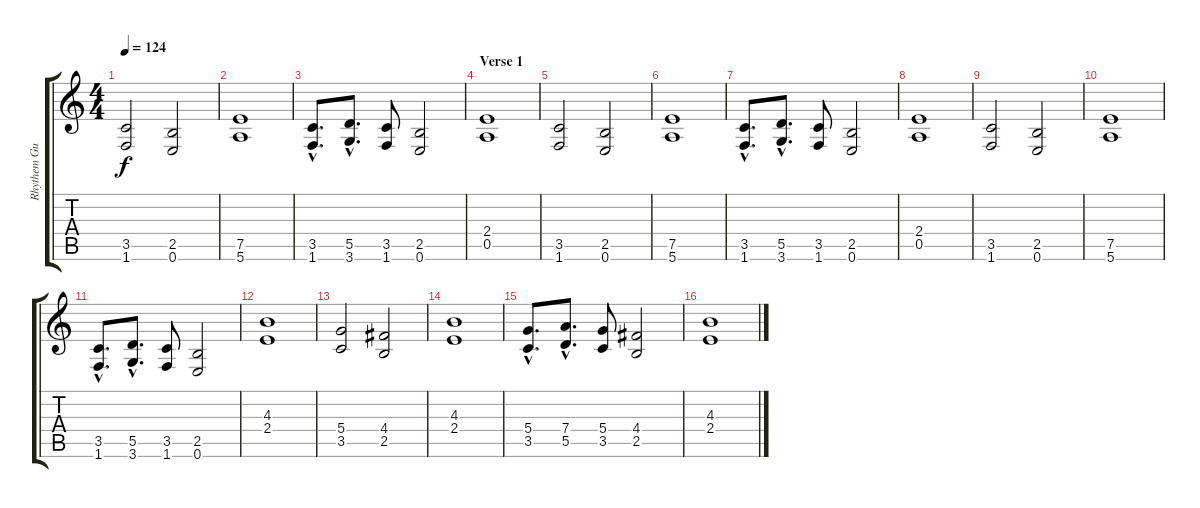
\track ("Rhythem Guit. 2" "Rhythem Gu") {instrument distortionguitar}
\staff {score tabs}
\tuning (E4 B3 G3 D3 A2 E2) {hide}
\ts (4 4)
\tempo 124
\clef g2
\ks c
(3.5 1.6).2{dy f} (2.5 0.6).2 |
(7.5 5.6).1 |
(3.5{hac} 1.6{hac}).8{d} (5.5{hac} 3.6{hac}).8{d} (3.5 1.6).8 (2.5 0.6).2 |
\section ("" "Verse 1")
(2.4 0.5).1 |
(3.5 1.6).2 (2.5 0.6).2 |
(7.5 5.6).1 |
(3.5{hac} 1.6{hac}).8{d} (5.5{hac} 3.6{hac}).8{d} (3.5 1.6).8 (2.5 0.6).2 |
(2.4 0.5).1 |
(3.5 1.6).2 (2.5 0.6).2 |
(7.5 5.6).1 |
(3.5{hac} 1.6{hac}).8{d} (5.5{hac} 3.6{hac}).8{d} (3.5 1.6).8 (2.5 0.6).2 |
(4.3 2.4).1 |
(5.4 3.5).2 (4.4 2.5).2 |
(4.3 2.4).1 |
(5.4{hac} 3.5{hac}).8{d} (7.4{hac} 5.5{hac}).8{d} (5.4 3.5).8 (4.4 2.5).2 |
(4.3 2.4).1
